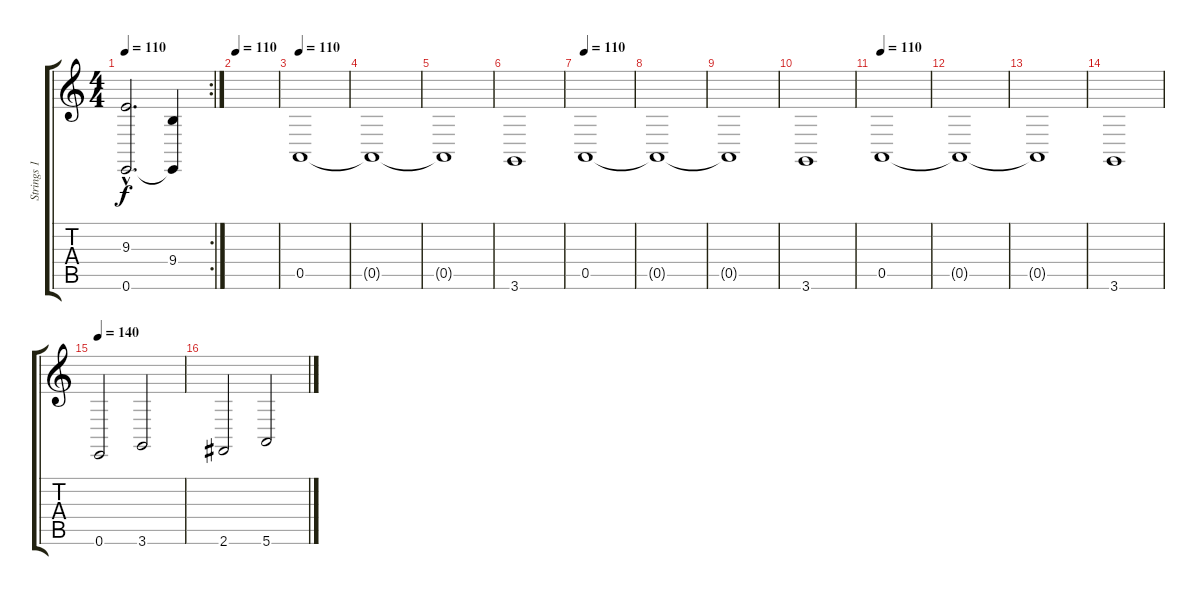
\track ("Strings 1" "Strings 1") {instrument stringensemble1}
\staff {score tabs}
\tuning (E4 B3 G3 D3 A2 E2) {hide}
\rc 2
\ts (4 4)
\tempo 110
\clef g2
\ks c
(9.3{hac} 0.6{hac}).2{d dy f} (9.4 0.6{t}).4 |
\tempo 110
|
\tempo 110
0.5.1{instrument stringensemble2} |
0.5{t}.1{instrument stringensemble2} |
0.5{t}.1{instrument stringensemble2} |
3.6.1{instrument stringensemble2} |
\tempo 110
0.5.1{instrument stringensemble2} |
0.5{t}.1{instrument stringensemble2} |
0.5{t}.1{instrument stringensemble2} |
3.6.1{instrument stringensemble2} |
\tempo 110
0.5.1{instrument stringensemble2} |
0.5{t}.1{instrument stringensemble2} |
0.5{t}.1{instrument stringensemble2} |
3.6.1{instrument stringensemble2} |
\tempo 140
0.6.2{volume 16} 3.6.2 |
2.6.2 5.6.2
